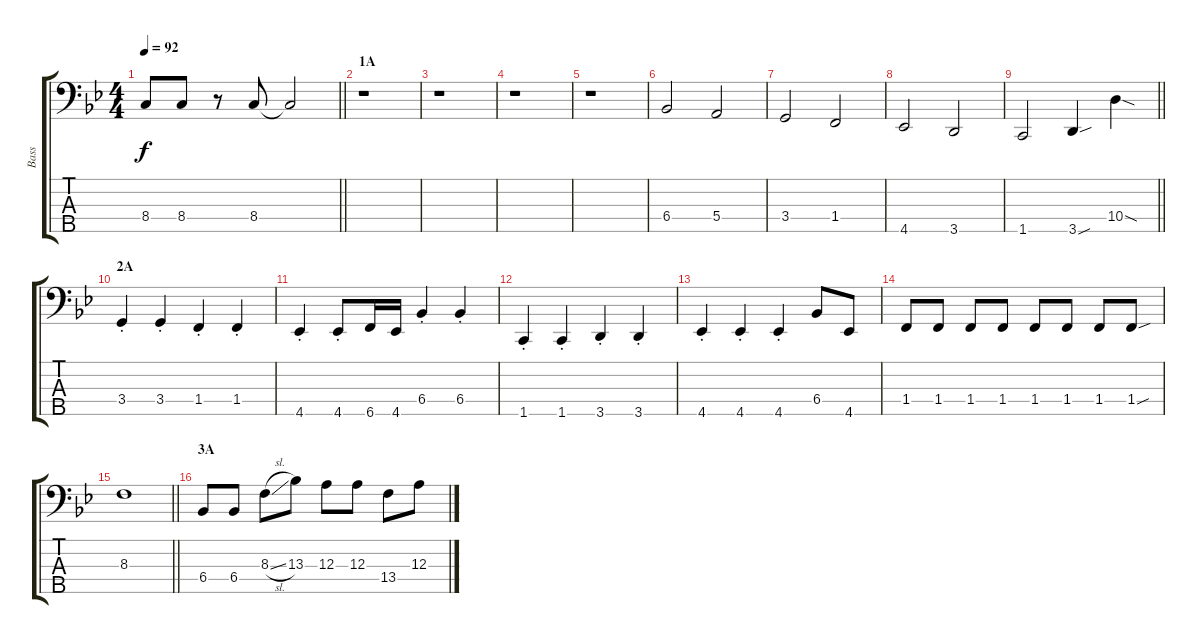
\track ("Bass" "Bass") {instrument electricbassfinger}
\staff {score tabs}
\tuning (G2 D2 A1 E1 B0) {hide}
\ts (4 4)
\tempo 92
\clef f4
\barLineRight lightlight
\ks bb
8.4.8{dy f} 8.4.8 r.8 8.4.8 8.4{t}.2 |
\section ("" "1A")
r.1 |
r.1 |
r.1 |
r.1 |
6.4.2 5.4.2 |
3.4.2 1.4.2 |
4.5.2 3.5.2 |
\barLineRight lightlight
1.5.2 3.5{sou}.4 10.4{sod}.4 |
\section ("" "2A")
3.4{st}.4 3.4{st}.4 1.4{st}.4 1.4{st}.4 |
4.5{st}.4 4.5{st}.8 6.5.16 4.5.16 6.4{st}.4 6.4{st}.4 |
1.5{st}.4 1.5{st}.4 3.5{st}.4 3.5{st}.4 |
4.5{st}.4 4.5{st}.4 4.5{st}.4 6.4.8 4.5.8 |
1.4.8 1.4.8 1.4.8 1.4.8 1.4.8 1.4.8 1.4.8 1.4{sou}.8 |
\barLineRight lightlight
8.3.1 |
\section ("" "3A")
6.4.8 6.4.8 8.3{sl}.8 13.3.8 12.3.8 12.3.8 13.4.8 12.3.8
